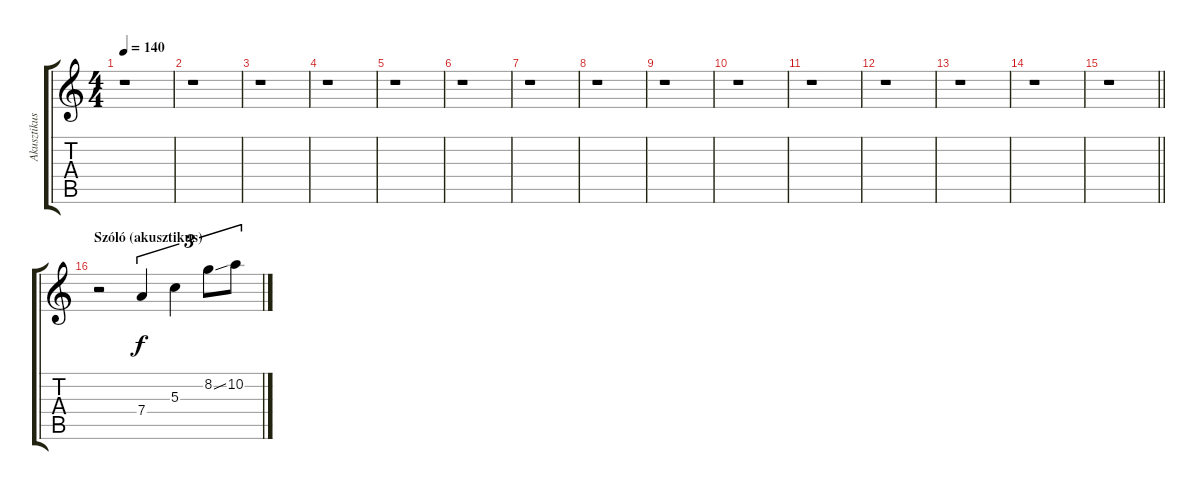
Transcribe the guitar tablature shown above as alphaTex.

\track ("Akusztikus I" "Akusztikus") {instrument acousticguitarnylon}
\staff {score tabs}
\tuning (E4 B3 G3 D3 A2 E2) {hide}
\ts (4 4)
\tempo 140
\clef g2
\ks c
r.1{dy f} |
r.1 |
r.1 |
r.1 |
r.1 |
r.1 |
r.1 |
r.1 |
r.1 |
r.1 |
r.1 |
r.1 |
r.1 |
r.1 |
\barLineRight lightlight
r.1 |
\section ("" "Szóló (akusztikus)")
r.2{volume 16 balance 8} 7.4.4{tu (3 2)} 5.3.4{tu (3 2)} 8.2{ss}.8{tu (3 2)} 10.2.8{tu (3 2)}
